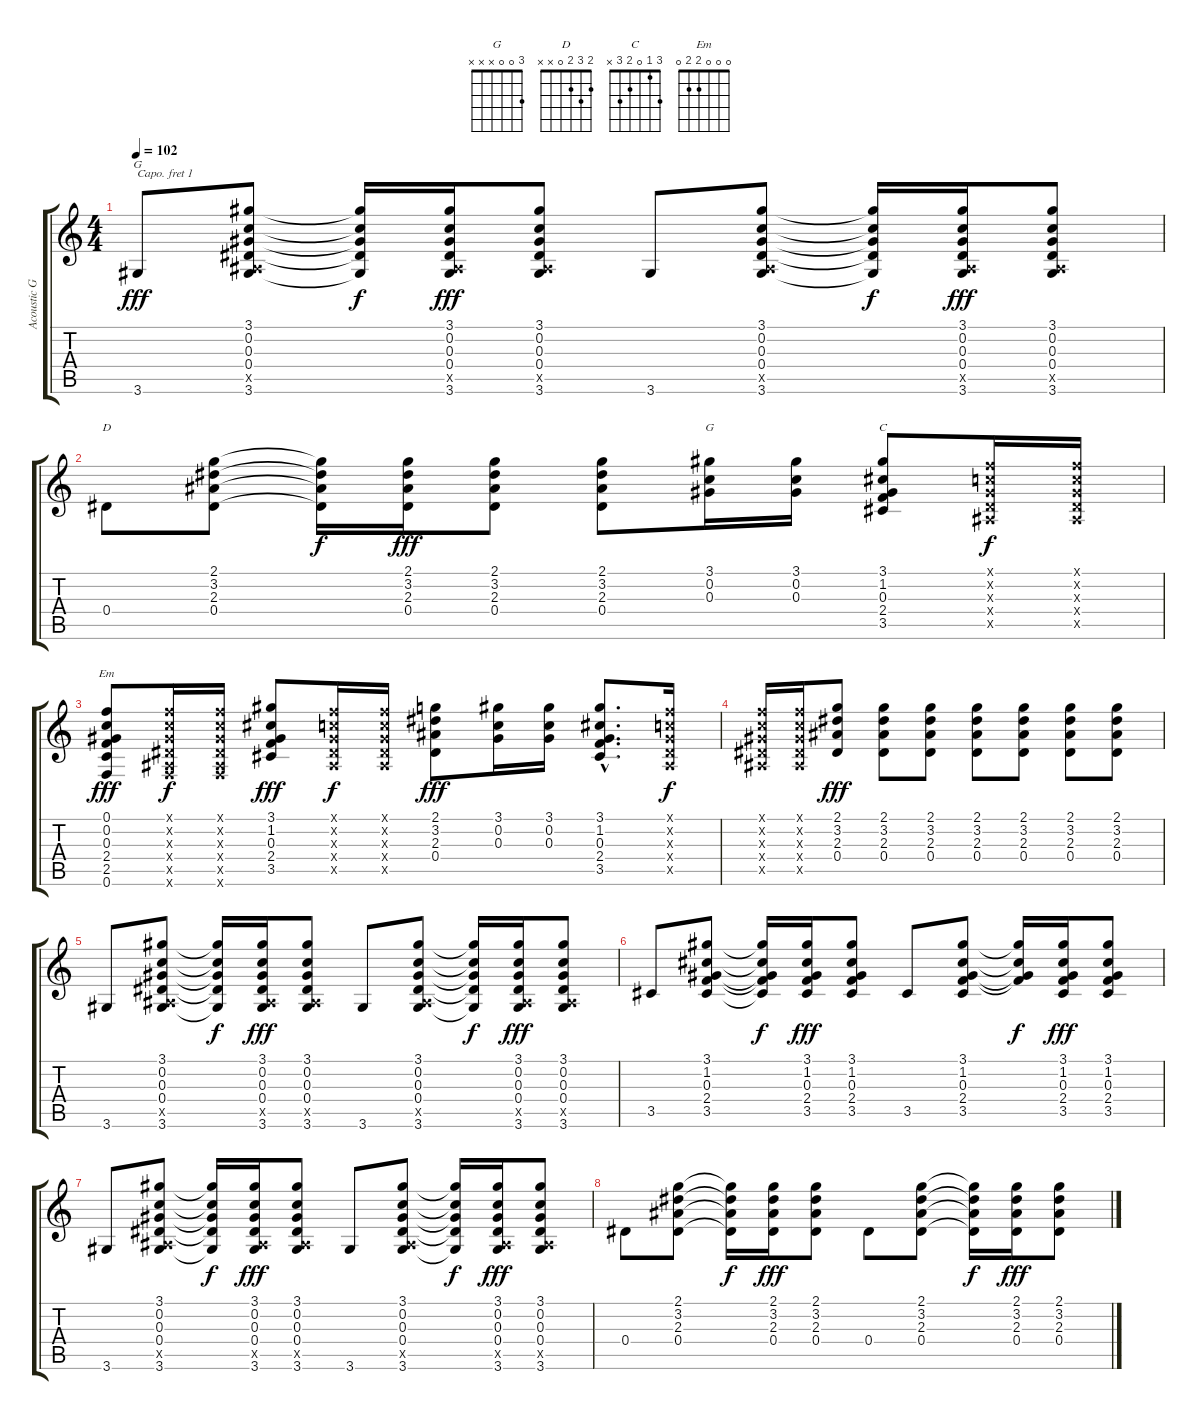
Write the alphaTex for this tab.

\track ("Acoustic Guitar 2" "Acoustic G") {instrument acousticguitarsteel}
\staff {score tabs}
\capo 1
\tuning (E4 B3 G3 D3 A2 E2) {hide}
\chord ("G" 3 0 0 0 x 3)
\chord ("D" 2 3 2 0 x x)
\chord ("G" 3 0 0 x x x)
\chord ("C" 3 1 0 2 3 x)
\chord ("Em" 0 0 0 2 2 0)
\ts (4 4)
\tempo 102
\clef g2
\ks c
3.6.8{ch "G" dy fff} (3.1 0.2 0.3 0.4 0.5{x} 3.6).8 (3.1{t} 0.2{t} 0.3{t} 0.4{t} 3.6{t}).16{dy f} (3.1 0.2 0.3 0.4 0.5{x} 3.6).16{dy fff} (3.1 0.2 0.3 0.4 0.5{x} 3.6).8 3.6.8 (3.1 0.2 0.3 0.4 0.5{x} 3.6).8 (3.1{t} 0.2{t} 0.3{t} 0.4{t} 3.6{t}).16{dy f} (3.1 0.2 0.3 0.4 0.5{x} 3.6).16{dy fff} (3.1 0.2 0.3 0.4 0.5{x} 3.6).8 |
0.4.8{ch "D"} (2.1 3.2 2.3 0.4).8 (2.1{t} 3.2{t} 2.3{t} 0.4{t}).16{dy f} (2.1 3.2 2.3 0.4).16{dy fff} (2.1 3.2 2.3 0.4).8 (2.1 3.2 2.3 0.4).8 (3.1 0.2 0.3).16{ch "G"} (3.1 0.2 0.3).16 (3.1 1.2 0.3 2.4 3.5).8{ch "C"} (0.1{x} 0.2{x} 0.3{x} 0.4{x} 0.5{x}).16{dy f} (0.1{x} 0.2{x} 0.3{x} 0.4{x} 0.5{x}).16 |
(0.1 0.2 0.3 2.4 2.5 0.6).8{ch "Em" dy fff} (0.1{x} 0.2{x} 0.3{x} 0.4{x} 0.5{x} 0.6{x}).16{dy f} (0.1{x} 0.2{x} 0.3{x} 0.4{x} 0.5{x} 0.6{x}).16 (3.1 1.2 0.3 2.4 3.5).8{dy fff} (0.1{x} 0.2{x} 0.3{x} 0.4{x} 0.5{x}).16{dy f} (0.1{x} 0.2{x} 0.3{x} 0.4{x} 0.5{x}).16 (2.1 3.2 2.3 0.4).8{dy fff} (3.1 0.2 0.3).16 (3.1 0.2 0.3).16 (3.1{hac} 1.2{hac} 0.3{hac} 2.4{hac} 3.5{hac}).8{d} (0.1{x} 0.2{x} 0.3{x} 0.4{x} 0.5{x}).16{dy f} |
(0.1{x} 0.2{x} 0.3{x} 0.4{x} 0.5{x}).16 (0.1{x} 0.2{x} 0.3{x} 0.4{x} 0.5{x}).16 (2.1 3.2 2.3 0.4).8{dy fff} (2.1 3.2 2.3 0.4).8 (2.1 3.2 2.3 0.4).8 (2.1 3.2 2.3 0.4).8 (2.1 3.2 2.3 0.4).8 (2.1 3.2 2.3 0.4).8 (2.1 3.2 2.3 0.4).8 |
3.6.8 (3.1 0.2 0.3 0.4 0.5{x} 3.6).8 (3.1{t} 0.2{t} 0.3{t} 0.4{t} 3.6{t}).16{dy f} (3.1 0.2 0.3 0.4 0.5{x} 3.6).16{dy fff} (3.1 0.2 0.3 0.4 0.5{x} 3.6).8 3.6.8 (3.1 0.2 0.3 0.4 0.5{x} 3.6).8 (3.1{t} 0.2{t} 0.3{t} 0.4{t} 3.6{t}).16{dy f} (3.1 0.2 0.3 0.4 0.5{x} 3.6).16{dy fff} (3.1 0.2 0.3 0.4 0.5{x} 3.6).8 |
3.5.8 (3.1 1.2 0.3 2.4 3.5).8 (3.1{t} 1.2{t} 0.3{t} 2.4{t} 3.5{t}).16{dy f} (3.1 1.2 0.3 2.4 3.5).16{dy fff} (3.1 1.2 0.3 2.4 3.5).8 3.5.8 (3.1 1.2 0.3 2.4 3.5).8 (3.1{t} 1.2{t} 0.3{t} 2.4{t}).16{dy f} (3.1 1.2 0.3 2.4 3.5).16{dy fff} (3.1 1.2 0.3 2.4 3.5).8 |
3.6.8 (3.1 0.2 0.3 0.4 0.5{x} 3.6).8 (3.1{t} 0.2{t} 0.3{t} 0.4{t} 3.6{t}).16{dy f} (3.1 0.2 0.3 0.4 0.5{x} 3.6).16{dy fff} (3.1 0.2 0.3 0.4 0.5{x} 3.6).8 3.6.8 (3.1 0.2 0.3 0.4 0.5{x} 3.6).8 (3.1{t} 0.2{t} 0.3{t} 0.4{t} 3.6{t}).16{dy f} (3.1 0.2 0.3 0.4 0.5{x} 3.6).16{dy fff} (3.1 0.2 0.3 0.4 0.5{x} 3.6).8 |
0.4.8 (2.1 3.2 2.3 0.4).8 (2.1{t} 3.2{t} 2.3{t} 0.4{t}).16{dy f} (2.1 3.2 2.3 0.4).16{dy fff} (2.1 3.2 2.3 0.4).8 0.4.8 (2.1 3.2 2.3 0.4).8 (2.1{t} 3.2{t} 2.3{t} 0.4{t}).16{dy f} (2.1 3.2 2.3 0.4).16{dy fff} (2.1 3.2 2.3 0.4).8
